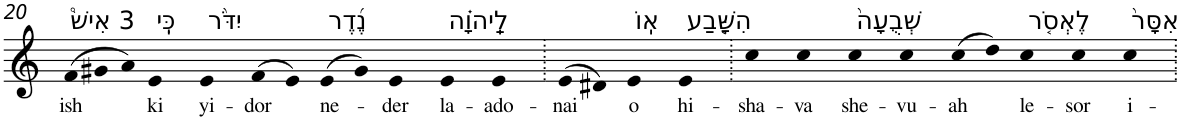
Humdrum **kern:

**kern	**text
*part1	*part1
*staff1	*staff1
*I"Piano	*
*I'Pno	*
!!LO:PB:g=z
*clefG2	*
*k[]	*
*Xtuplet	*
=20	=20
!LO:TX:a:t=3 אִישׁ֩	!
!	!LO:LY:b
(>12f	ish
12g#X	.
12a)	.
!LO:TX:a:t=כִּֽי	!
!	!LO:LY:b
4e	ki
!LO:TX:a:t=יִדֹּ֨ר	!
!	!LO:LY:b
4e	yi-
!	!LO:LY:b
(>8f	-dor
8e)	.
!LO:TX:a:t=נֶ֜דֶר	!
!	!LO:LY:b
(>8e	ne-
8g#)	.
!	!LO:LY:b
4e	-der
!LO:TX:a:t=לַֽיהוָ֗ה	!
!	!LO:LY:b
4e	la-
!	!LO:LY:b
4e	-ado-
=21.	=21.
!	!LO:LY:b
(>8e	-nai
8d#X)	.
!LO:TX:a:t=אֽוֹ	!
!	!LO:LY:b
4e	o
!LO:TX:a:t=הִשָּׁ֤בַע	!
!	!LO:LY:b
4e	hi-
=22.	=22.
!	!LO:LY:b
4cc	-sha-
!	!LO:LY:b
4cc	-va
!LO:TX:a:t=שְׁבֻעָה֙	!
!	!LO:LY:b
4cc	she-
!	!LO:LY:b
4cc	-vu-
!	!LO:LY:b
(>8cc	-ah
8dd)	.
!LO:TX:a:t=לֶאְסֹ֤ר	!
!	!LO:LY:b
4cc	le-
!	!LO:LY:b
4cc	-sor
!LO:TX:a:t=אִסָּר֙	!
!	!LO:LY:b
4cc	i-
=.	=.
*-	*-
